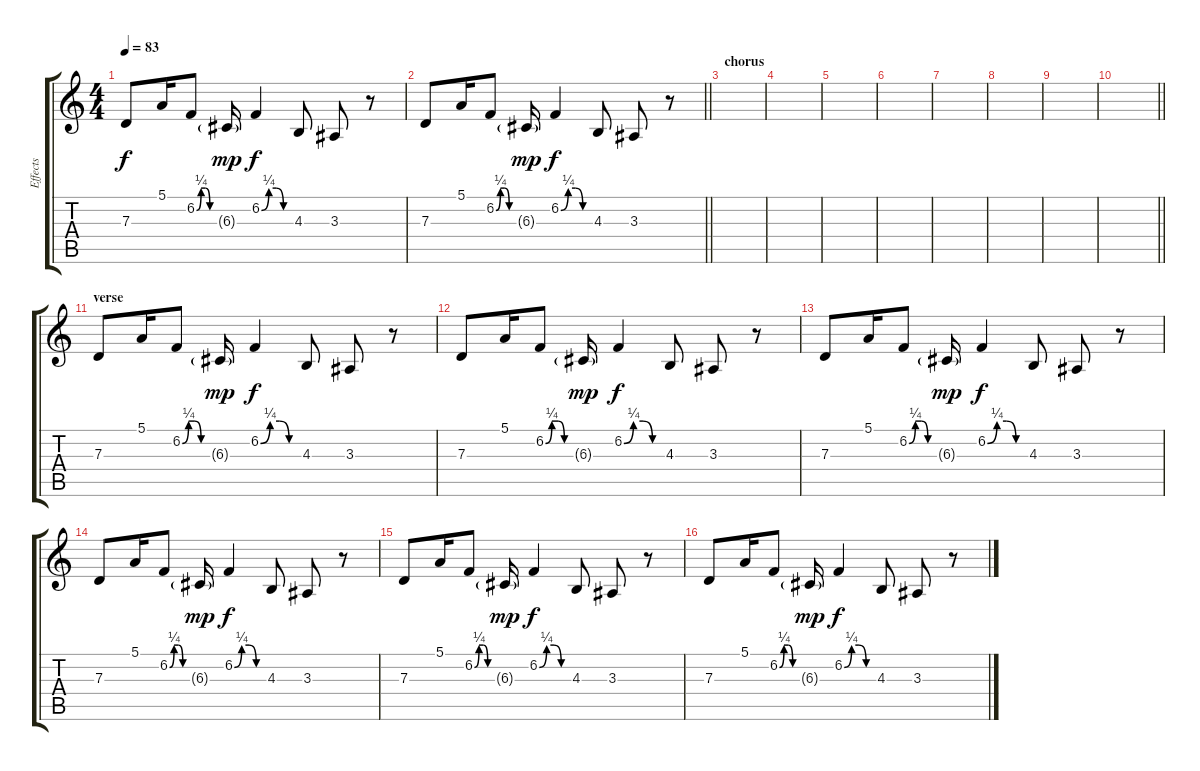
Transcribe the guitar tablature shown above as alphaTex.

\track ("Effects" "Effects") {instrument pad2warm}
\staff {score tabs}
\tuning (E4 B3 G3 D3 A2 E2) {hide}
\ts (4 4)
\tempo 83
\clef g2
\ks c
7.3.8{dy f} 5.1.16 6.2{be (custom 0 0 15 1 30 1 45 0 60 0)}.8 6.3{g}.16{dy mp} 6.2{be (custom 0 0 15 1 30 1 45 0 60 0)}.4{dy f} 4.3.8 3.3.8 r.8 |
\barLineRight lightlight
7.3.8 5.1.16 6.2{be (custom 0 0 15 1 30 1 45 0 60 0)}.8 6.3{g}.16{dy mp} 6.2{be (custom 0 0 15 1 30 1 45 0 60 0)}.4{dy f} 4.3.8 3.3.8 r.8 |
\section ("" "chorus")
|
|
|
|
|
|
|
\barLineRight lightlight
|
\section ("" "verse")
7.3.8 5.1.16 6.2{be (custom 0 0 15 1 30 1 45 0 60 0)}.8 6.3{g}.16{dy mp} 6.2{be (custom 0 0 15 1 30 1 45 0 60 0)}.4{dy f} 4.3.8 3.3.8 r.8 |
7.3.8 5.1.16 6.2{be (custom 0 0 15 1 30 1 45 0 60 0)}.8 6.3{g}.16{dy mp} 6.2{be (custom 0 0 15 1 30 1 45 0 60 0)}.4{dy f} 4.3.8 3.3.8 r.8 |
7.3.8 5.1.16 6.2{be (custom 0 0 15 1 30 1 45 0 60 0)}.8 6.3{g}.16{dy mp} 6.2{be (custom 0 0 15 1 30 1 45 0 60 0)}.4{dy f} 4.3.8 3.3.8 r.8 |
7.3.8 5.1.16 6.2{be (custom 0 0 15 1 30 1 45 0 60 0)}.8 6.3{g}.16{dy mp} 6.2{be (custom 0 0 15 1 30 1 45 0 60 0)}.4{dy f} 4.3.8 3.3.8 r.8 |
7.3.8 5.1.16 6.2{be (custom 0 0 15 1 30 1 45 0 60 0)}.8 6.3{g}.16{dy mp} 6.2{be (custom 0 0 15 1 30 1 45 0 60 0)}.4{dy f} 4.3.8 3.3.8 r.8 |
7.3.8 5.1.16 6.2{be (custom 0 0 15 1 30 1 45 0 60 0)}.8 6.3{g}.16{dy mp} 6.2{be (custom 0 0 15 1 30 1 45 0 60 0)}.4{dy f} 4.3.8 3.3.8 r.8
